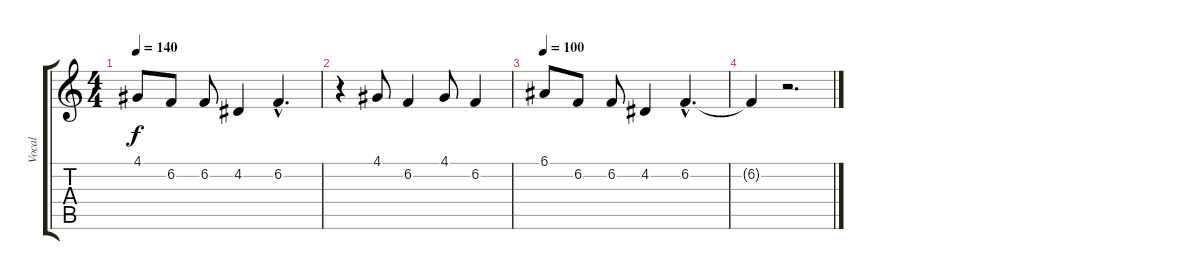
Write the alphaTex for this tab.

\track ("Vocal" "Vocal") {instrument electricpiano1}
\staff {score tabs}
\tuning (E4 B3 G3 D3 A2 E2) {hide}
\ts (4 4)
\tempo 140
\clef g2
\ks c
4.1.8{dy f} 6.2.8 6.2.8 4.2.4 6.2{hac}.4{d} |
r.4 4.1.8 6.2.4 4.1.8 6.2.4 |
\tempo 100
6.1.8 6.2.8 6.2.8 4.2.4 6.2{hac}.4{d} |
6.2{t}.4 r.2{d}
